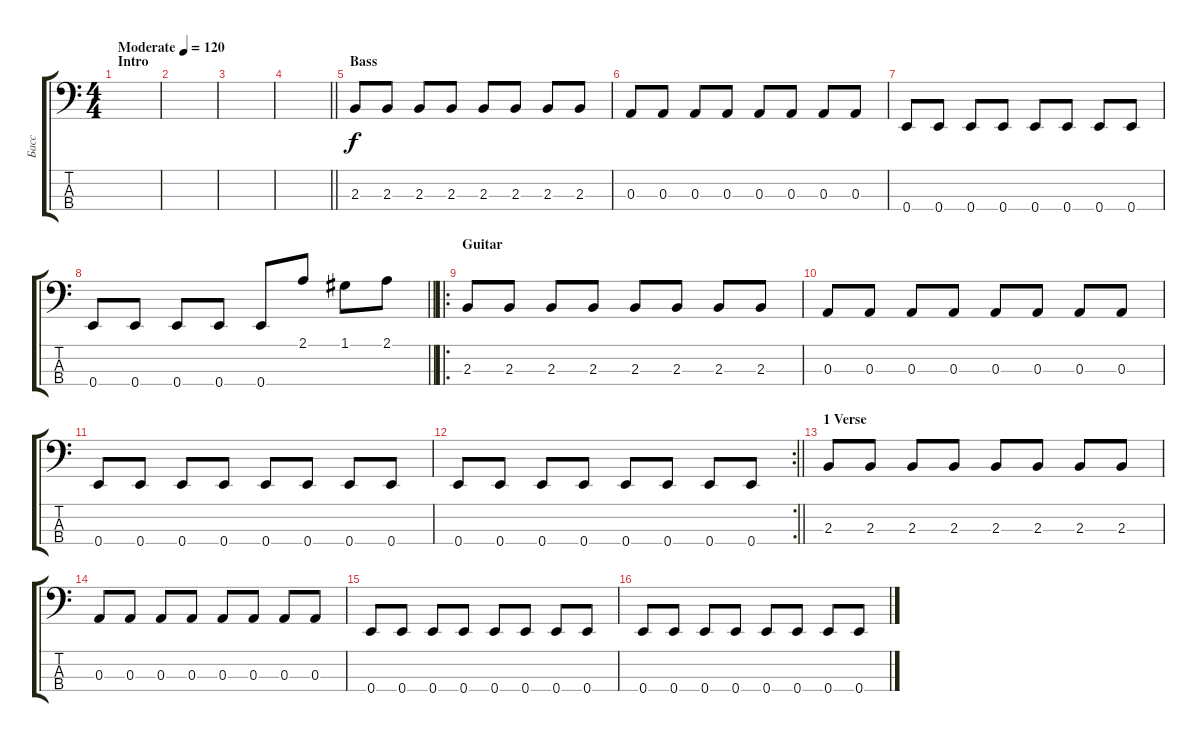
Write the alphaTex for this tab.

\track ("Басс" "Басс") {instrument electricbassfinger}
\staff {score tabs}
\tuning (G2 D2 A1 E1) {hide}
\ts (4 4)
\section ("" "Intro")
\tempo (120 "Moderate")
\clef f4
\ks c
|
|
|
\barLineRight lightlight
|
\section ("" "Bass")
2.3.8 2.3.8 2.3.8 2.3.8 2.3.8 2.3.8 2.3.8 2.3.8 |
0.3.8 0.3.8 0.3.8 0.3.8 0.3.8 0.3.8 0.3.8 0.3.8 |
0.4.8 0.4.8 0.4.8 0.4.8 0.4.8 0.4.8 0.4.8 0.4.8 |
\barLineRight lightlight
0.4.8 0.4.8 0.4.8 0.4.8 0.4.8 2.1.8 1.1.8 2.1.8 |
\ro
\section ("" "Guitar")
2.3.8 2.3.8 2.3.8 2.3.8 2.3.8 2.3.8 2.3.8 2.3.8 |
0.3.8 0.3.8 0.3.8 0.3.8 0.3.8 0.3.8 0.3.8 0.3.8 |
0.4.8 0.4.8 0.4.8 0.4.8 0.4.8 0.4.8 0.4.8 0.4.8 |
\rc 2
\barLineRight lightlight
0.4.8 0.4.8 0.4.8 0.4.8 0.4.8 0.4.8 0.4.8 0.4.8 |
\section ("" "1 Verse")
2.3.8 2.3.8 2.3.8 2.3.8 2.3.8 2.3.8 2.3.8 2.3.8 |
0.3.8 0.3.8 0.3.8 0.3.8 0.3.8 0.3.8 0.3.8 0.3.8 |
0.4.8 0.4.8 0.4.8 0.4.8 0.4.8 0.4.8 0.4.8 0.4.8 |
0.4.8 0.4.8 0.4.8 0.4.8 0.4.8 0.4.8 0.4.8 0.4.8
